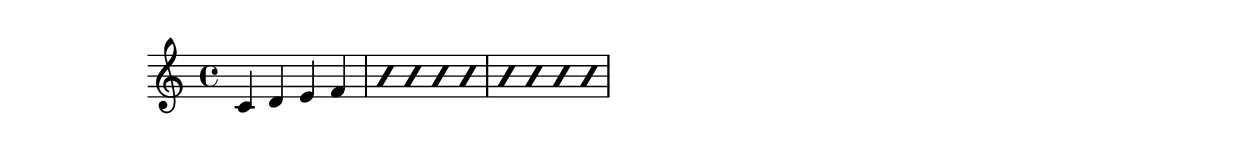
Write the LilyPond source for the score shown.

%% Do not edit this file; it is automatically
%% generated from LSR http://lsr.dsi.unimi.it
%% This file is in the public domain.
\version "2.12.2"

\header {
  lsrtags = "rhythms, tweaks-and-overrides"

  texidoc = "
In @qq{simple} lead-sheets, sometimes no actual notes are written,
instead only @qq{rhythmic patterns} and chords above the measures are
notated giving the structure of a song. Such a feature is for example
useful while creating/transcribing the structure of a song and also
when sharing lead sheets with guitarists or jazz musicians. The
standard support for this using @code{\\repeat percent} is unsuitable
here since the first beat has to be an ordinary note or rest. This
example shows two solutions to this problem, by redefining ordinary
rests to be printed as slashes. (If the duration of each beat is not a
quarter note, replace the @code{r4} in the definitions with a rest of
the appropriate duration).

"
  doctitle = "Rhythmic slashes"
} % begin verbatim

% Macro to print single slash
rs = {
  \once \override Rest #'stencil = #ly:percent-repeat-item-interface::beat-slash
  \once \override Rest #'thickness = #0.48
  \once \override Rest #'slope = #1.7
  r4
}

% Function to print a specified number of slashes
comp = #(define-music-function (parser location count) (integer?)
  #{
    \override Rest #'stencil = #ly:percent-repeat-item-interface::beat-slash
    \override Rest #'thickness = #0.48
    \override Rest #'slope = #1.7
    \repeat unfold $count { r4 }
    \revert Rest #'stencil
  #}
)

\score {
  \relative c' {
    c4 d e f |
    \rs \rs \rs \rs |
    \comp #4 |
  }
}

